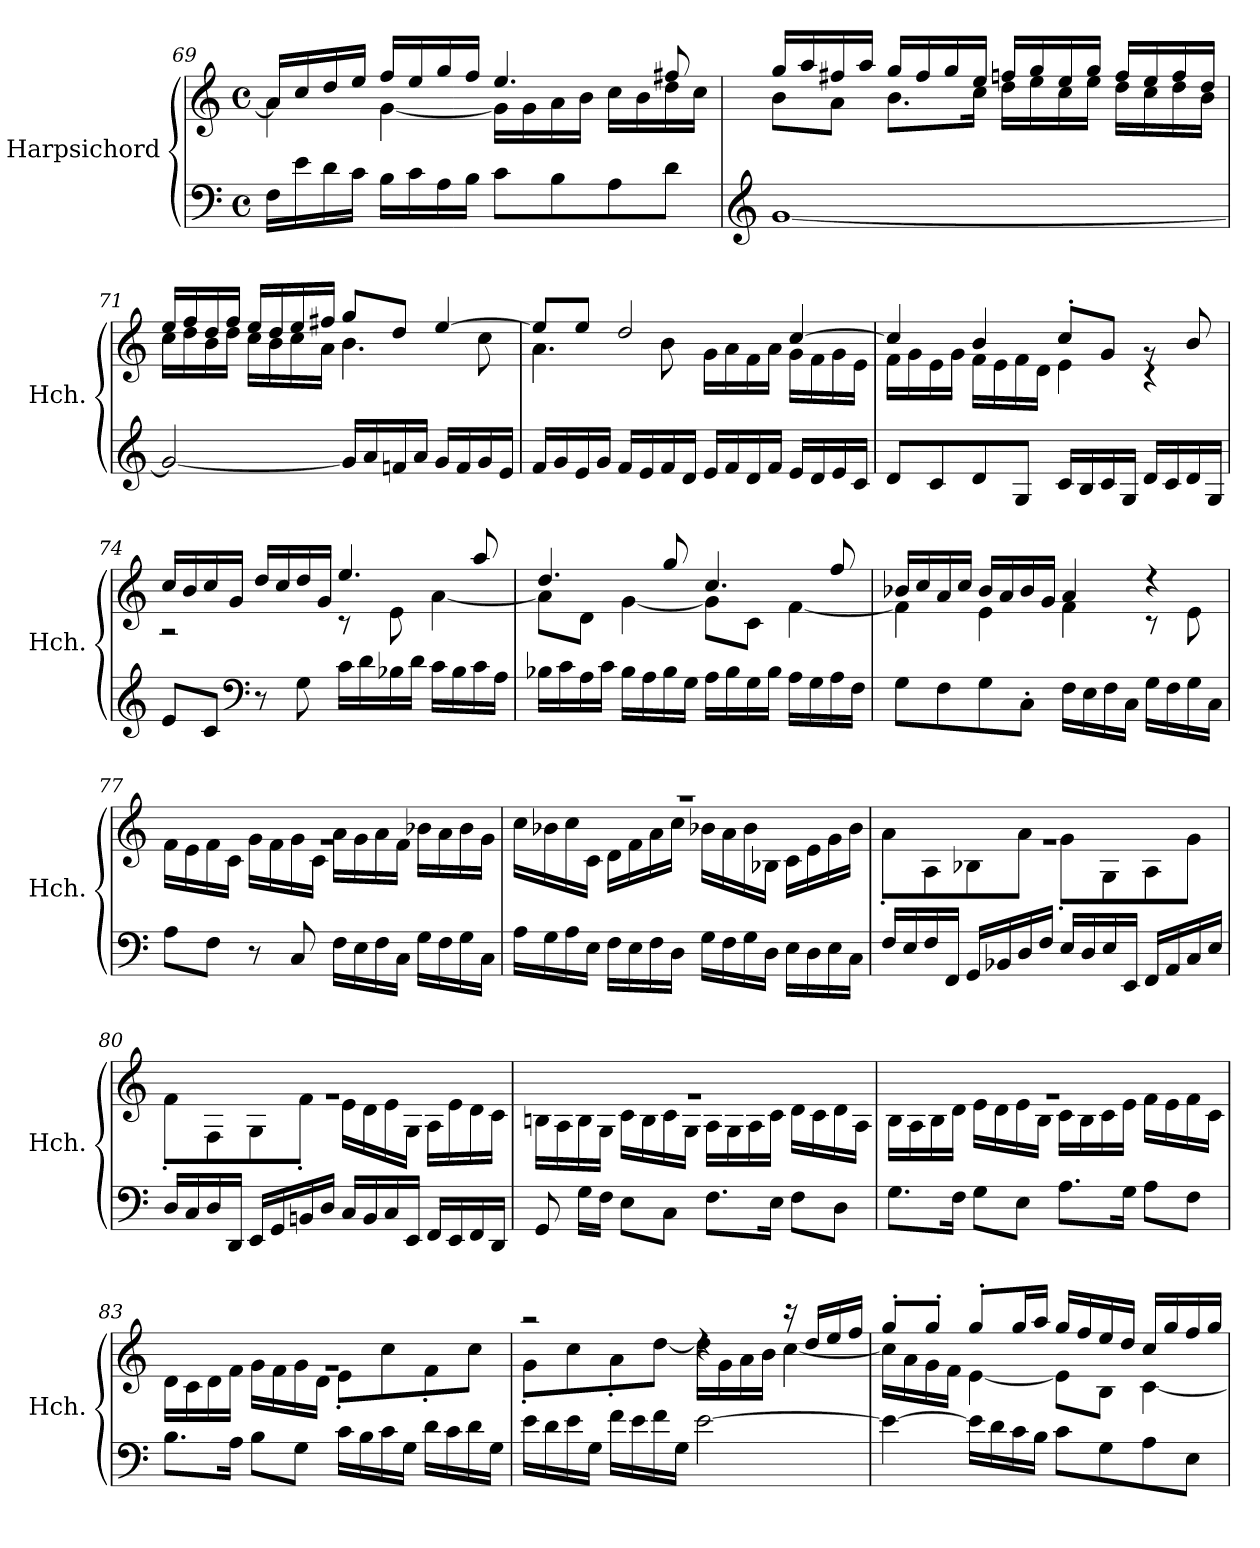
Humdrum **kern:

**kern	**kern
*part1	*part1
*staff2	*staff1
*I"Harpsichord	*
*I'Hch.	*
*clefF4	*clefG2
*k[]	*k[]
*M4/4	*M4/4
*met(c)	*met(c)
=69	=69
*	*^
16F\LL	16a/LL]	4a\
16e\	16cc/	.
16d\	16dd/	.
16c\JJ	16ee/JJ	.
16B\LL	16ff/LL	[4g\
16c\	16ee/	.
16A\	16gg/	.
16B\JJ	16ff/JJ	.
8c\L	4.ee/	16g\LL]
.	.	16g\
8B\	.	16a\
.	.	16b\JJ
8A\	.	16cc\LL
.	.	16b\
8d\J	8ff#X/	16dd\
.	.	16cc\JJ
=70	=70	=70
*clefG2	*	*
[1g	16gg/LL	8b\L
.	16aa/	.
.	16ff#X/	8a\J
.	16aa/JJ	.
.	16gg/LL	8.b\L
.	16ff#/	.
.	16gg/	.
.	16ee/JJ	16cc\Jk
.	16ffn/LL	16dd\LL
.	16gg/	16ee\
.	16ee/	16cc\
.	16gg/JJ	16ee\JJ
.	16ff/LL	16dd\LL
.	16ee/	16cc\
.	16ff/	16dd\
.	16dd/JJ	16b\JJ
!!LO:LB:g=z	!!
=71	=71	=71
2g/_	16ee/LL	16cc\LL
.	16ff/	16dd\
.	16dd/	16b\
.	16ff/JJ	16dd\JJ
.	16ee/LL	16cc\LL
.	16dd/	16b\
.	16ee/	16cc\
.	16ff#X/JJ	16a\JJ
16g/LL]	8gg/L	4.b\
16a/	.	.
16fn/	8dd/J	.
16a/JJ	.	.
16g/LL	[4ee/	.
16f/	.	.
16g/	.	8cc\
16e/JJ	.	.
=72	=72	=72
16f/LL	8ee/L]	4.a\
16g/	.	.
16e/	8ee/J	.
16g/JJ	.	.
16f/LL	2dd/	.
16e/	.	.
16f/	.	8b\
16d/JJ	.	.
16e/LL	.	16g\LL
16f/	.	16a\
16d/	.	16f\
16f/JJ	.	16a\JJ
16e/LL	[4cc/	16g\LL
16d/	.	16f\
16e/	.	16g\
16c/JJ	.	16e\JJ
=73	=73	=73
8d/L	4cc/]	16f\LL
.	.	16g\
8c/	.	16e\
.	.	16g\JJ
8d/	4b/	16f\LL
.	.	16e\
8G/J	.	16f\
.	.	16d\JJ
16c/LL	8cc'/L	4e\
16B/	.	.
16c/	8g/J	.
16G/JJ	.	.
16d/LL	8rg	4r
16c/	.	.
16d/	8b/	.
16G/JJ	.	.
!!LO:LB:g=z	!!
=74	=74	=74
8e/L	16cc/LL	2r
.	16b/	.
8c/J	16cc/	.
.	16g/JJ	.
*clefF4	*	*
8r	16dd/LL	.
.	16cc/	.
8G\	16dd/	.
.	16g/JJ	.
16c\LL	4.ee/	8r
16d\	.	.
16B-X\	.	8e\
16d\JJ	.	.
16c\LL	.	[4a\
16B-\	.	.
16c\	8aa/	.
16A\JJ	.	.
=75	=75	=75
16B-X\LL	4.dd/	8a\L]
16c\	.	.
16A\	.	8d\J
16c\JJ	.	.
16B-\LL	.	[4g\
16A\	.	.
16B-\	8gg/	.
16G\JJ	.	.
16A\LL	4.cc/	8g\L]
16B-\	.	.
16G\	.	8c\J
16B-\JJ	.	.
16A\LL	.	[4f\
16G\	.	.
16A\	8ff/	.
16F\JJ	.	.
=76	=76	=76
8G\L	16b-X/LL	4f\]
.	16cc/	.
8F\	16a/	.
.	16cc/JJ	.
8G\	16b-/LL	4e\
.	16a/	.
8C'\J	16b-/	.
.	16g/JJ	.
16F\LL	4a/	4f\
16E\	.	.
16F\	.	.
16C\JJ	.	.
16G\LL	4r	8r
16F\	.	.
16G\	.	8e\
16C\JJ	.	.
!!LO:PB:g=z	!!
=77	=77	=77
8A\L	1rg	16f\LL
.	.	16e\
8F\J	.	16f\
.	.	16c\JJ
8r	.	16g\LL
.	.	16f\
8C/	.	16g\
.	.	16c\JJ
16F\LL	.	16a\LL
16E\	.	16g\
16F\	.	16a\
16C\JJ	.	16f\JJ
16G\LL	.	16b-X\LL
16F\	.	16a\
16G\	.	16b-\
16C\JJ	.	16g\JJ
=78	=78	=78
16A\LL	1r	16cc\LL
16G\	.	16b-X\
16A\	.	16cc\
16E\JJ	.	16c\JJ
16F\LL	.	16d\LL
16E\	.	16f\
16F\	.	16a\
16D\JJ	.	16cc\JJ
16G\LL	.	16b-X\LL
16F\	.	16a\
16G\	.	16b-\
16D\JJ	.	16B-X\JJ
16E\LL	.	16c\LL
16D\	.	16e\
16E\	.	16g\
16C\JJ	.	16b-\JJ
=79	=79	=79
16F/LL	1rg	8a'\L
16E/	.	.
16F/	.	8A\
16FF/JJ	.	.
16GG/LL	.	8B-X\
16BB-X/	.	.
16D/	.	8a\J
16F/JJ	.	.
16E/LL	.	8g'\L
16D/	.	.
16E/	.	8G\
16EE/JJ	.	.
16FF/LL	.	8A\
16AA/	.	.
16C/	.	8g\J
16E/JJ	.	.
!!LO:LB:g=z	!!
=80	=80	=80
16D/LL	1rg	8f'\L
16C/	.	.
16D/	.	8F\
16DD/JJ	.	.
16EE/LL	.	8G\
16GG/	.	.
16BBn/	.	8f'\J
16D/JJ	.	.
16C/LL	.	16e\LL
16BB/	.	16d\
16C/	.	16e\
16EE/JJ	.	16G\JJ
16FF/LL	.	16A\LL
16EE/	.	16e\
16FF/	.	16d\
16DD/JJ	.	16c\JJ
=81	=81	=81
8GG/	1rg	16Bn\LL
.	.	16A\
16G\LL	.	16B\
16F\JJ	.	16G\JJ
8E\L	.	16c\LL
.	.	16B\
8C\J	.	16c\
.	.	16G\JJ
8.F\L	.	16A\LL
.	.	16G\
.	.	16A\
16E\Jk	.	16c\JJ
8F\L	.	16d\LL
.	.	16c\
8D\J	.	16d\
.	.	16A\JJ
=82	=82	=82
8.G\L	1rg	16B\LL
.	.	16A\
.	.	16B\
16F\Jk	.	16d\JJ
8G\L	.	16e\LL
.	.	16d\
8E\J	.	16e\
.	.	16B\JJ
8.A\L	.	16c\LL
.	.	16B\
.	.	16c\
16G\Jk	.	16e\JJ
8A\L	.	16f\LL
.	.	16e\
8F\J	.	16f\
.	.	16c\JJ
!!LO:LB:g=z	!!
=83	=83	=83
8.B\L	1rg	16d\LL
.	.	16c\
.	.	16d\
16A\Jk	.	16f\JJ
8B\L	.	16g\LL
.	.	16f\
8G\J	.	16g\
.	.	16d\JJ
16c\LL	.	8e'\L
16B\	.	.
16c\	.	8cc\
16G\JJ	.	.
16d\LL	.	8f'\
16c\	.	.
16d\	.	8cc\J
16G\JJ	.	.
=84	=84	=84
16e\LL	2r	8g'\L
16d\	.	.
16e\	.	8cc\
16G\JJ	.	.
16f\LL	.	8a'\
16e\	.	.
16f\	.	[8dd\J
16G\JJ	.	.
[2e\	4rdd	16dd\LL]
.	.	16g\
.	.	16a\
.	.	16b\JJ
.	16r	[4cc\
.	16dd/LL	.
.	16ee/	.
.	16ff/JJ	.
=85	=85	=85
4e\_	8gg'/L	16cc\LL]
.	.	16a\
.	8gg'/J	16g\
.	.	16f\JJ
16e\LL]	8gg'/L	[4e\
16d\	.	.
16c\	16gg/L	.
16B\JJ	16aa/JJ	.
8c\L	16gg/LL	8e\L]
.	16ff/	.
8G\	16ee/	8B\J
.	16dd/JJ	.
8A\	16cc/LL	[4c\
.	16gg/	.
8E\J	16ff/	.
.	16gg/JJ	.
*	*v	*v
=	=
*-	*-
